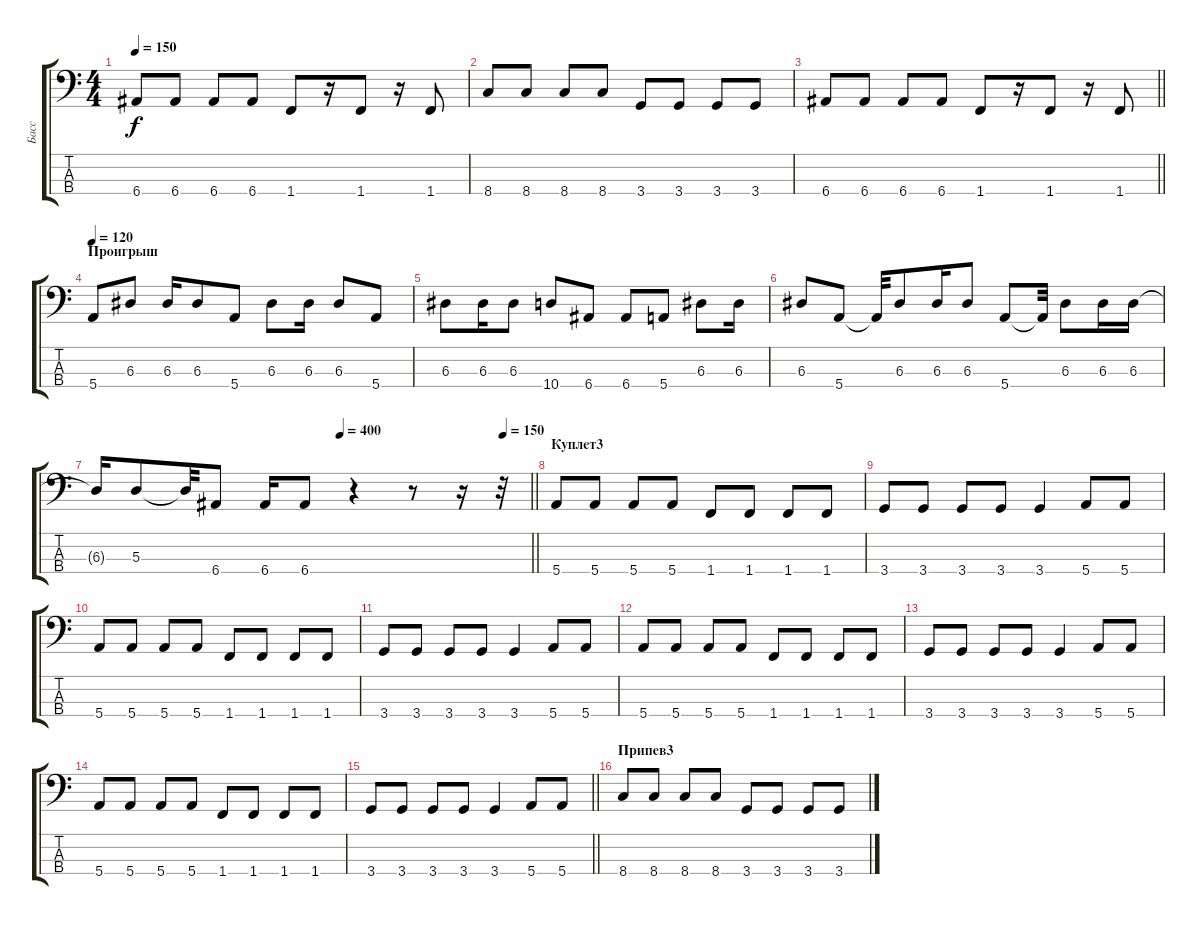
\track ("Басс" "Басс") {instrument electricbasspick}
\staff {score tabs}
\tuning (G2 D2 A1 E1) {hide}
\ts (4 4)
\tempo 150
\clef f4
\ks c
6.4.8{dy f} 6.4.8 6.4.8 6.4.8 1.4.8 r.16 1.4.8 r.16 1.4.8 |
8.4.8 8.4.8 8.4.8 8.4.8 3.4.8 3.4.8 3.4.8 3.4.8 |
\barLineRight lightlight
6.4.8 6.4.8 6.4.8 6.4.8 1.4.8 r.16 1.4.8 r.16 1.4.8 |
\section ("" "Проигрыш")
\tempo 120
5.4.8 6.3.8 6.3.16 6.3.8 5.4.8 6.3.8 6.3.16 6.3.8 5.4.8 |
6.3.8 6.3.16 6.3.8 10.4.8 6.4.8 6.4.8 5.4.8 6.3.8 6.3.16 |
6.3.8 5.4.8 5.4{t}.32 6.3.8 6.3.16 6.3.8 5.4.8 5.4{t}.32 6.3.8 6.3.16 6.3.16 |
\tempo (400 0.5625)
\tempo (150 0.9375)
\barLineRight lightlight
6.3{t}.16 5.3.8 5.3{t}.32 6.4.8 6.4.16 6.4.8 r.4 r.8 r.16 r.32 |
\section ("" "Куплет3")
5.4.8 5.4.8 5.4.8 5.4.8 1.4.8 1.4.8 1.4.8 1.4.8 |
3.4.8 3.4.8 3.4.8 3.4.8 3.4.4 5.4.8 5.4.8 |
5.4.8 5.4.8 5.4.8 5.4.8 1.4.8 1.4.8 1.4.8 1.4.8 |
3.4.8 3.4.8 3.4.8 3.4.8 3.4.4 5.4.8 5.4.8 |
5.4.8 5.4.8 5.4.8 5.4.8 1.4.8 1.4.8 1.4.8 1.4.8 |
3.4.8 3.4.8 3.4.8 3.4.8 3.4.4 5.4.8 5.4.8 |
5.4.8 5.4.8 5.4.8 5.4.8 1.4.8 1.4.8 1.4.8 1.4.8 |
\barLineRight lightlight
3.4.8 3.4.8 3.4.8 3.4.8 3.4.4 5.4.8 5.4.8 |
\section ("" "Припев3")
8.4.8 8.4.8 8.4.8 8.4.8 3.4.8 3.4.8 3.4.8 3.4.8
